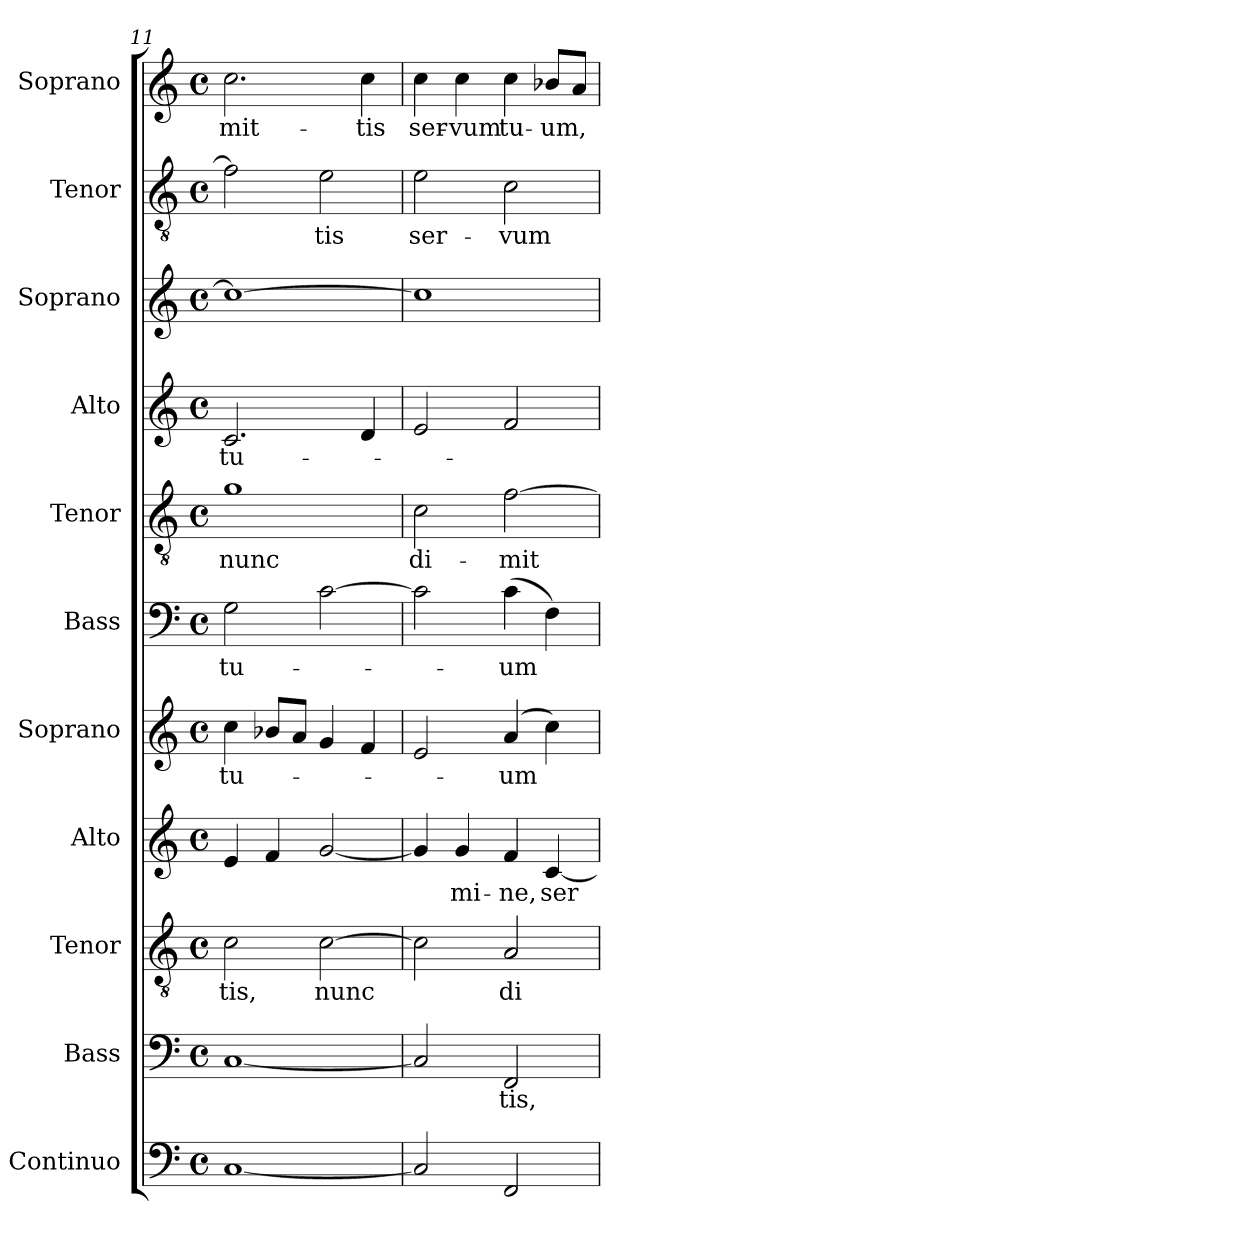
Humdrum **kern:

**kern	**kern	**text	**kern	**text	**kern	**text	**kern	**text	**kern	**text	**kern	**text	**kern	**text	**kern	**kern	**text	**kern	**text
*part11	*part10	*part10	*part9	*part9	*part8	*part8	*part7	*part7	*part6	*part6	*part5	*part5	*part4	*part4	*part3	*part2	*part2	*part1	*part1
*staff11	*staff10	*staff10	*staff9	*staff9	*staff8	*staff8	*staff7	*staff7	*staff6	*staff6	*staff5	*staff5	*staff4	*staff4	*staff3	*staff2	*staff2	*staff1	*staff1
*I"Continuo	*I"Bass	*	*I"Tenor	*	*I"Alto	*	*I"Soprano	*	*I"Bass	*	*I"Tenor	*	*I"Alto	*	*I"Soprano	*I"Tenor	*	*I"Soprano	*
*I'Cont.	*I'B.	*	*I'T.	*	*I'A.	*	*I'S.	*	*I'B.	*	*I'T.	*	*I'A.	*	*I'S.	*I'T.	*	*I'S.	*
*clefF4	*clefF4	*	*clefGv2	*	*clefG2	*	*clefG2	*	*clefF4	*	*clefGv2	*	*clefG2	*	*clefG2	*clefGv2	*	*clefG2	*
*	*	*	*ITrd7c12	*	*	*	*	*	*	*	*ITrd7c12	*	*	*	*	*ITrd7c12	*	*	*
*k[]	*k[]	*	*k[]	*	*k[]	*	*k[]	*	*k[]	*	*k[]	*	*k[]	*	*k[]	*k[]	*	*k[]	*
*C:	*C:	*	*C:	*	*C:	*	*C:	*	*C:	*	*C:	*	*C:	*	*C:	*C:	*	*C:	*
*M4/4	*M4/4	*	*M4/4	*	*M4/4	*	*M4/4	*	*M4/4	*	*M4/4	*	*M4/4	*	*M4/4	*M4/4	*	*M4/4	*
*met(c)	*met(c)	*	*met(c)	*	*met(c)	*	*met(c)	*	*met(c)	*	*met(c)	*	*met(c)	*	*met(c)	*met(c)	*	*met(c)	*
=11	=11	=11	=11	=11	=11	=11	=11	=11	=11	=11	=11	=11	=11	=11	=11	=11	=11	=11	=11
!	!	!	!	!LO:LY:b:color=#000000	!	!	!	!	!	!	!	!	!	!	!	!	!	!	!
!	!	!	!	!	!	!	!	!LO:LY:b:color=#000000	!	!	!	!	!	!	!	!	!	!	!
!	!	!	!	!	!	!	!	!	!	!LO:LY:b:color=#000000	!	!	!	!	!	!	!	!	!
!	!	!	!	!	!	!	!	!	!	!	!	!LO:LY:b:color=#000000	!	!	!	!	!	!	!
!	!	!	!	!	!	!	!	!	!	!	!	!	!	!LO:LY:b:color=#000000	!	!	!	!	!
!	!	!	!	!	!	!	!	!	!	!	!	!	!	!	!	!	!	!	!LO:LY:b:color=#000000
[1Ci	[1Ci	.	2Ci\	-tis,	4ei/	.	4cci\	tu-	2Gi\	tu-	1Gi	nunc	2.ci/	tu-	1cci_	2Fi\]	.	2.cci\	-mit-
.	.	.	.	.	4fi/	.	8b-i/L	.	.	.	.	.	.	.	.	.	.	.	.
.	.	.	.	.	.	.	8ai/J	.	.	.	.	.	.	.	.	.	.	.	.
!	!	!	!	!LO:LY:b:color=#000000	!	!	!	!	!	!	!	!	!	!	!	!	!	!	!
!	!	!	!	!	!	!	!	!	!	!	!	!	!	!	!	!	!LO:LY:b:color=#000000	!	!
.	.	.	[2Ci\	nunc	[2gi/	.	4gi/	.	[2ci\	.	.	.	.	.	.	2Ei\	-tis	.	.
!	!	!	!	!	!	!	!	!	!	!	!	!	!	!	!	!	!	!	!LO:LY:b:color=#000000
.	.	.	.	.	.	.	4fi/	.	.	.	.	.	4di/	.	.	.	.	4cci\	-tis
=12	=12	=12	=12	=12	=12	=12	=12	=12	=12	=12	=12	=12	=12	=12	=12	=12	=12	=12	=12
!	!	!	!	!	!	!	!	!	!	!	!	!LO:LY:b:color=#000000	!	!	!	!	!	!	!
!	!	!	!	!	!	!	!	!	!	!	!	!	!	!	!	!	!LO:LY:b:color=#000000	!	!
!	!	!	!	!	!	!	!	!	!	!	!	!	!	!	!	!	!	!	!LO:LY:b:color=#000000
2Ci/]	2Ci/]	.	2Ci\]	.	4gi/]	.	2ei/	.	2ci\]	.	2Ci\	di-	2ei/	.	1cci]	2Ei\	ser-	4cci\	ser-
!	!	!	!	!	!	!LO:LY:b:color=#000000	!	!	!	!	!	!	!	!	!	!	!	!	!
!	!	!	!	!	!	!	!	!	!	!	!	!	!	!	!	!	!	!	!LO:LY:b:color=#000000
.	.	.	.	.	4gi/	-mi-	.	.	.	.	.	.	.	.	.	.	.	4cci\	-vum
!	!	!LO:LY:b:color=#000000	!	!	!	!	!	!	!	!	!	!	!	!	!	!	!	!	!
!	!	!	!	!LO:LY:b:color=#000000	!	!	!	!	!	!	!	!	!	!	!	!	!	!	!
!	!	!	!	!	!	!LO:LY:b:color=#000000	!	!	!	!	!	!	!	!	!	!	!	!	!
!	!	!	!	!	!	!	!	!LO:LY:b:color=#000000	!	!	!	!	!	!	!	!	!	!	!
!	!	!	!	!	!	!	!	!	!	!LO:LY:b:color=#000000	!	!	!	!	!	!	!	!	!
!	!	!	!	!	!	!	!	!	!	!	!	!LO:LY:b:color=#000000	!	!	!	!	!	!	!
!	!	!	!	!	!	!	!	!	!	!	!	!	!	!	!	!	!LO:LY:b:color=#000000	!	!
!	!	!	!	!	!	!	!	!	!	!	!	!	!	!	!	!	!	!	!LO:LY:b:color=#000000
2FFi/	2FFi/	-tis,	2AAi/	di-	4fi/	-ne,	(4ai/	-um	(4ci\	-um	[2Fi\	-mit-	2fi/	.	.	2Ci\	-vum	4cci\	tu-
!	!	!	!	!	!	!LO:LY:b:color=#000000	!	!	!	!	!	!	!	!	!	!	!	!	!
!	!	!	!	!	!	!	!	!	!	!	!	!	!	!	!	!	!	!	!LO:LY:b:color=#000000
.	.	.	.	.	[4ci/	ser-	4cci\)	.	4Fi\)	.	.	.	.	.	.	.	.	8b-i/L	-um,
.	.	.	.	.	.	.	.	.	.	.	.	.	.	.	.	.	.	8ai/J	.
=	=	=	=	=	=	=	=	=	=	=	=	=	=	=	=	=	=	=	=
*-	*-	*-	*-	*-	*-	*-	*-	*-	*-	*-	*-	*-	*-	*-	*-	*-	*-	*-	*-
